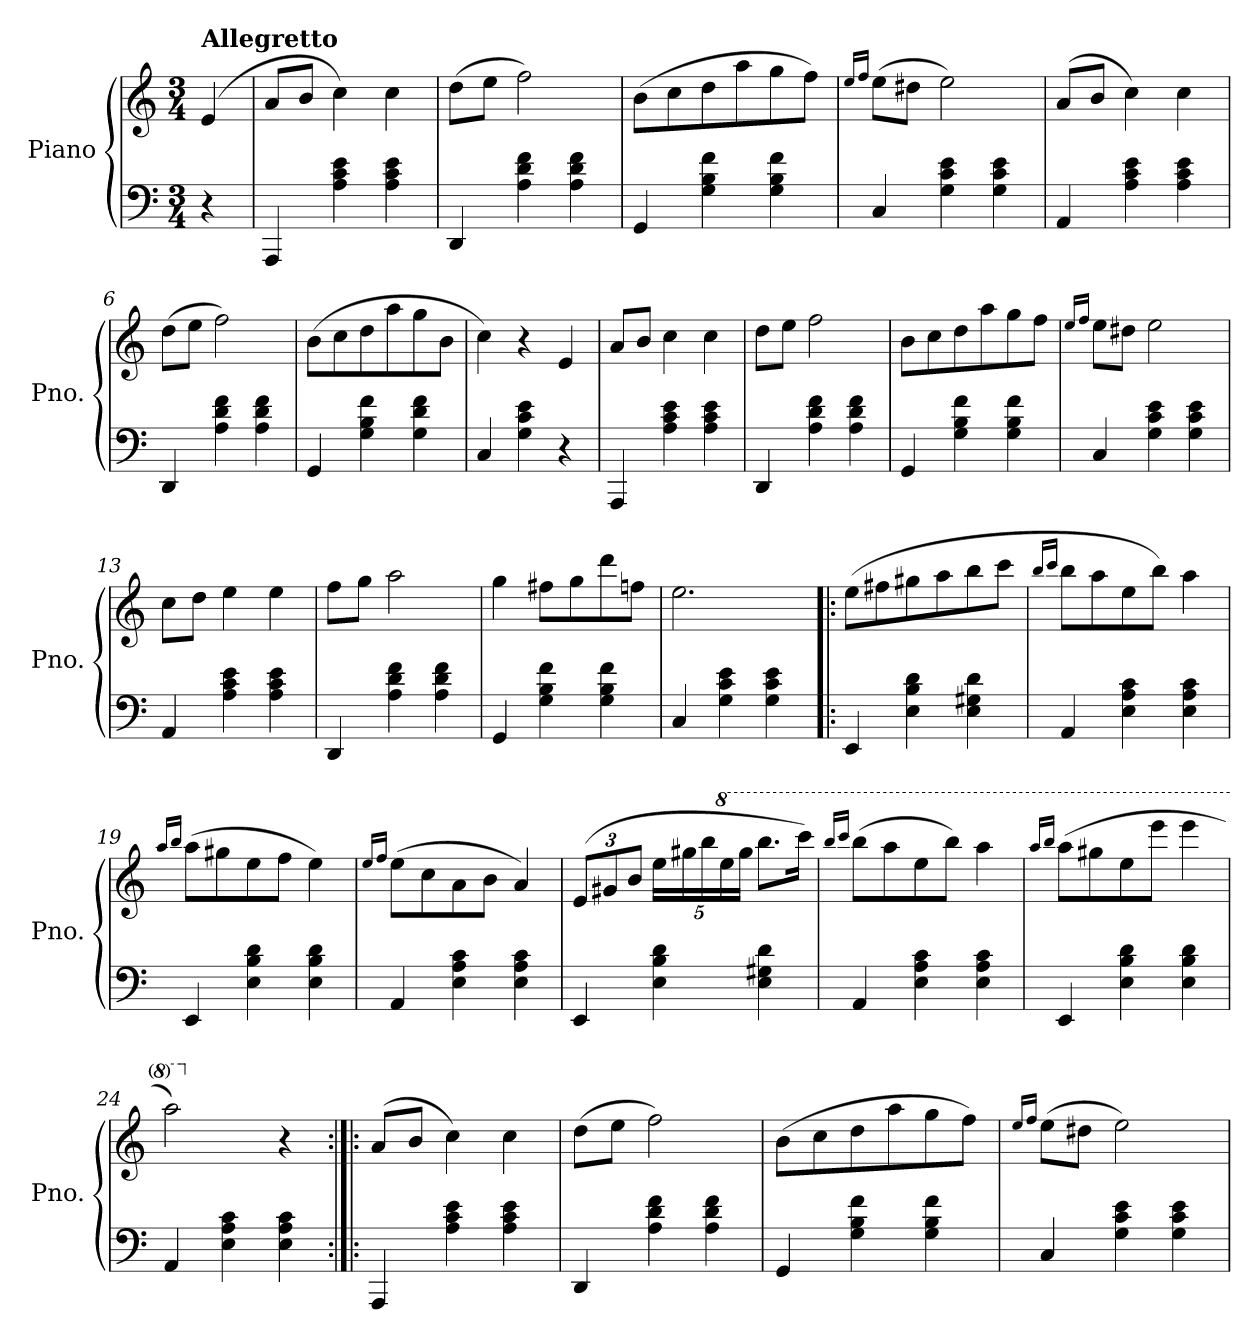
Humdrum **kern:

**kern	**kern
*part1	*part1
*staff2	*staff1
*I"Piano	*
*I'Pno.	*
*clefF4	*clefG2
*k[]	*k[]
*M3/4	*M3/4
*MM93	*MM93
=	=
!	!LO:TX:a:B:t=Allegretto
4r	(>4e/
=1	=1
4AAA/	8a/L
.	8b/J
4A\ 4c\ 4e\	4cc\)
4A\ 4c\ 4e\	4cc\
=2	=2
4DD/	(>8dd\L
.	8ee\J
4A\ 4d\ 4f\	2ff\)
4A\ 4d\ 4f\	.
=3	=3
4GG/	(>8b\L
.	8cc\
4G\ 4B\ 4f\	8dd\
.	8aa\
4G\ 4B\ 4f\	8gg\
.	8ff\J)
=4	=4
.	16qee/LL
.	16qff/JJ
4C/	(>8ee\L
.	8dd#X\J
4G\ 4c\ 4e\	2ee\)
4G\ 4c\ 4e\	.
!!LO:LB:g=z
=5	=5
4AA/	(>8a/L
.	8b/J
4A\ 4c\ 4e\	4cc\)
4A\ 4c\ 4e\	4cc\
=6	=6
4DD/	(>8dd\L
.	8ee\J
4A\ 4d\ 4f\	2ff\)
4A\ 4d\ 4f\	.
=7	=7
4GG/	(>8b\L
.	8cc\
4G\ 4B\ 4f\	8dd\
.	8aa\
4G\ 4d\ 4f\	8gg\
.	8b\J
=8	=8
4C/	4cc\)
4G\ 4c\ 4e\	4r
4r	4e/
=9	=9
4AAA/	8a/L
.	8b/J
4A\ 4c\ 4e\	4cc\
4A\ 4c\ 4e\	4cc\
!!LO:LB:g=z
=10	=10
4DD/	8dd\L
.	8ee\J
4A\ 4d\ 4f\	2ff\
4A\ 4d\ 4f\	.
=11	=11
4GG/	8b\L
.	8cc\
4G\ 4B\ 4f\	8dd\
.	8aa\
4G\ 4B\ 4f\	8gg\
.	8ff\J
=12	=12
.	16qee/LL
.	16qff/JJ
4C/	8ee\L
.	8dd#X\J
4G\ 4c\ 4e\	2ee\
4G\ 4c\ 4e\	.
=13	=13
4AA/	8cc\L
.	8dd\J
4A\ 4c\ 4e\	4ee\
4A\ 4c\ 4e\	4ee\
=14	=14
4DD/	8ff\L
.	8gg\J
4A\ 4d\ 4f\	2aa\
4A\ 4d\ 4f\	.
!!LO:LB:g=z
=15	=15
4GG/	4gg\
4G\ 4B\ 4f\	8ff#X\L
.	8gg\
4G\ 4B\ 4f\	8ddd\
.	8ffn\J
=16	=16
4C/	2.ee\
4G\ 4c\ 4e\	.
4G\ 4c\ 4e\	.
=17!|:	=17!|:
4EE/	(>8ee\L
.	8ff#X\
4E\ 4B\ 4d\	8gg#X\
.	8aa\
4E\ 4G#X\ 4d\	8bb\
.	8ccc\J
=18	=18
.	16qbb/LL
.	16qccc/JJ
4AA/	8bb\L
.	8aa\
4E\ 4A\ 4c\	8ee\
.	8bb\J)
4E\ 4A\ 4c\	4aa\
=19	=19
.	16qaa/LL
.	16qbb/JJ
4EE/	(>8aa\L
.	8gg#X\
4E\ 4B\ 4d\	8ee\
.	8ff\J
4E\ 4B\ 4d\	4ee\)
!!LO:LB:g=z
=20	=20
.	16qee/LL
.	16qff/JJ
4AA/	(>8ee\L
.	8cc\
4E\ 4A\ 4c\	8a\
.	8b\J
4E\ 4A\ 4c\	4a/)
=21	=21
*	*Xbrackettup
4EE/	(>12e/L
.	12g#X/
.	12b/J
4E\ 4B\ 4d\	20ee\LL
.	20gg#X\
.	20bb\
*	*8va
.	20eee\
.	20ggg#\JJ
4E\ 4G#X\ 4d\	8.bbb\L
.	16cccc\Jk)
=22	=22
.	16qbbb/LL
.	16qcccc/JJ
4AA/	(>8bbb\L
.	8aaa\
4E\ 4A\ 4c\	8eee\
.	8bbb\J)
4E\ 4A\ 4c\	4aaa\
=23	=23
.	16qaaa/LL
.	16qbbb/JJ
4EE/	(>8aaa\L
.	8ggg#X\
4E\ 4B\ 4d\	8eee\
.	8eeee\J
4E\ 4B\ 4d\	4eeee\
=24	=24
4AA/	2aaa\)
4E\ 4A\ 4c\	.
*	*X8va
4E\ 4A\ 4c\	4r
!!LO:PB:g=z
=25:|!|:	=25:|!|:
4AAA/	(>8a/L
.	8b/J
4A\ 4c\ 4e\	4cc\)
4A\ 4c\ 4e\	4cc\
=26	=26
4DD/	(>8dd\L
.	8ee\J
4A\ 4d\ 4f\	2ff\)
4A\ 4d\ 4f\	.
=27	=27
4GG/	(>8b\L
.	8cc\
4G\ 4B\ 4f\	8dd\
.	8aa\
4G\ 4B\ 4f\	8gg\
.	8ff\J)
=28	=28
.	16qee/LL
.	16qff/JJ
4C/	(>8ee\L
.	8dd#X\J
4G\ 4c\ 4e\	2ee\)
4G\ 4c\ 4e\	.
=	=
*-	*-
